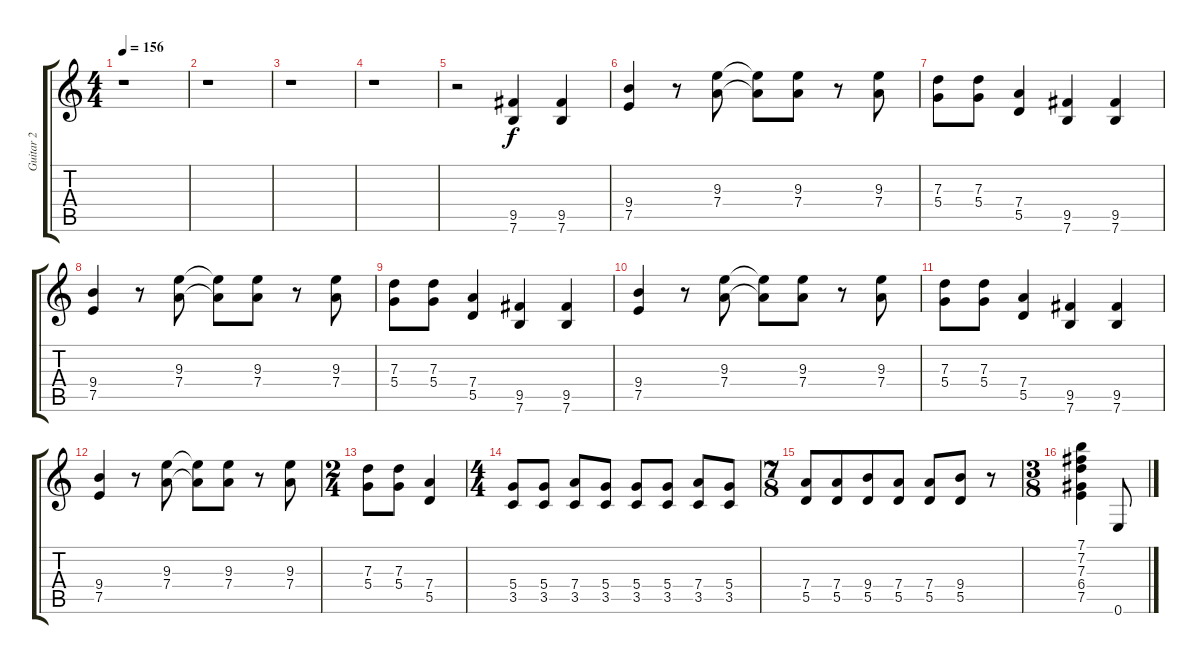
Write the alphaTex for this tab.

\track ("Guitar 2" "Guitar 2") {instrument overdrivenguitar}
\staff {score tabs}
\tuning (E4 B3 G3 D3 A2 E2) {hide}
\ts (4 4)
\tempo 156
\clef g2
\ks c
r.1{dy f} |
r.1 |
r.1 |
r.1 |
r.2 (9.5 7.6).4 (9.5 7.6).4 |
(9.4 7.5).4 r.8 (9.3 7.4).8 (9.3{t} 7.4{t}).8 (9.3 7.4).8 r.8 (9.3 7.4).8 |
(7.3 5.4).8 (7.3 5.4).8 (7.4 5.5).4 (9.5 7.6).4 (9.5 7.6).4 |
(9.4 7.5).4 r.8 (9.3 7.4).8 (9.3{t} 7.4{t}).8 (9.3 7.4).8 r.8 (9.3 7.4).8 |
(7.3 5.4).8 (7.3 5.4).8 (7.4 5.5).4 (9.5 7.6).4 (9.5 7.6).4 |
(9.4 7.5).4 r.8 (9.3 7.4).8 (9.3{t} 7.4{t}).8 (9.3 7.4).8 r.8 (9.3 7.4).8 |
(7.3 5.4).8 (7.3 5.4).8 (7.4 5.5).4 (9.5 7.6).4 (9.5 7.6).4 |
(9.4 7.5).4 r.8 (9.3 7.4).8 (9.3{t} 7.4{t}).8 (9.3 7.4).8 r.8 (9.3 7.4).8 |
\ts (2 4)
(7.3 5.4).8 (7.3 5.4).8 (7.4 5.5).4 |
\ts (4 4)
(5.4 3.5).8 (5.4 3.5).8 (7.4 3.5).8 (5.4 3.5).8 (5.4 3.5).8 (5.4 3.5).8 (7.4 3.5).8 (5.4 3.5).8 |
\ts (7 8)
(7.4 5.5).8 (7.4 5.5).8 (9.4 5.5).8 (7.4 5.5).8 (7.4 5.5).8 (9.4 5.5).8 r.8 |
\ts (3 8)
(7.1 7.2 7.3 6.4 7.5).4 0.6.8
